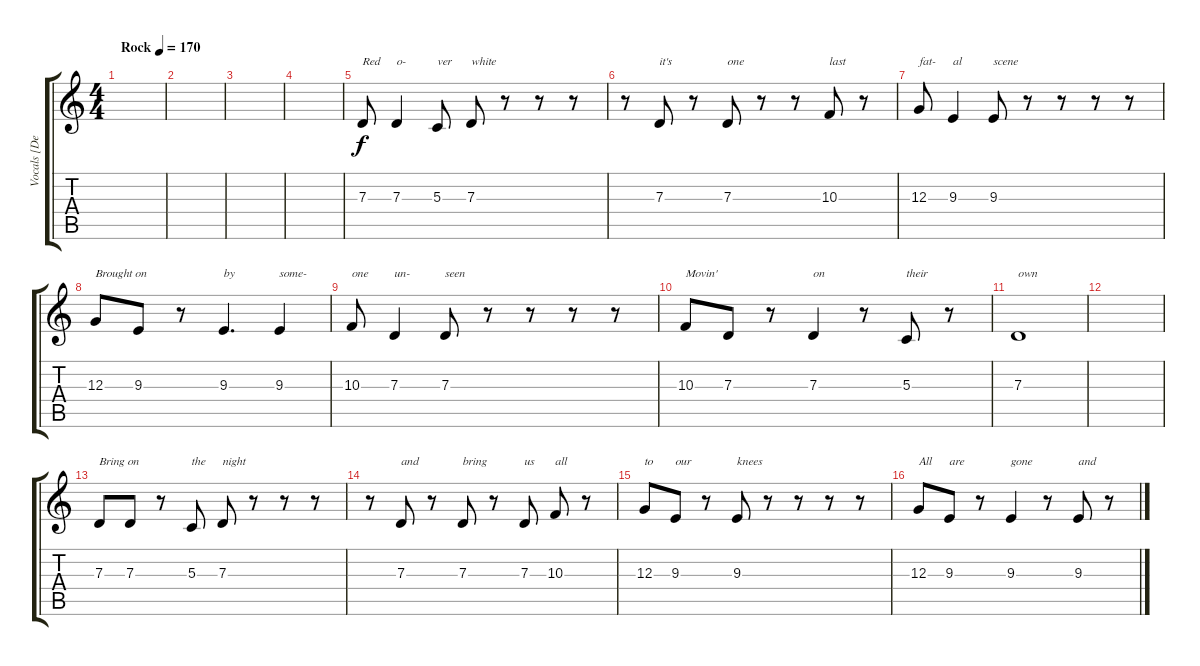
\track ("Vocals [Dexter]" "Vocals [De") {instrument lead5charang}
\staff {score tabs}
\tuning (E4 B3 G3 D3 A2 E2) {hide}
\ts (4 4)
\tempo (170 "Rock")
\clef g2
\ks c
|
|
|
|
7.3.8{txt "Red"} 7.3.4{txt "o-"} 5.3.8{txt "ver"} 7.3.8{txt "white"} r.8 r.8 r.8 |
r.8 7.3.8{txt "it's"} r.8 7.3.8{txt "one"} r.8 r.8 10.3.8{txt "last"} r.8 |
12.3.8{txt "fat-"} 9.3.4{txt "al"} 9.3.8{txt "scene"} r.8 r.8 r.8 r.8 |
12.3.8{txt "Brought on"} 9.3.8 r.8 9.3.4{d txt "by"} 9.3.4{txt "some-"} |
10.3.8{txt "one"} 7.3.4{txt "un-"} 7.3.8{txt "seen"} r.8 r.8 r.8 r.8 |
10.3.8{txt "Movin'"} 7.3.8 r.8 7.3.4{txt "on"} r.8 5.3.8{txt "their"} r.8 |
7.3.1{txt "own"} |
|
7.3.8{txt "Bring on"} 7.3.8 r.8 5.3.8{txt "the"} 7.3.8{txt "night"} r.8 r.8 r.8 |
r.8 7.3.8{txt "and"} r.8 7.3.8{txt "bring"} r.8 7.3.8{txt "us"} 10.3.8{txt "all"} r.8 |
12.3.8{txt "to"} 9.3.8{txt "our"} r.8 9.3.8{txt "knees"} r.8 r.8 r.8 r.8 |
12.3.8{txt "All"} 9.3.8{txt "are"} r.8 9.3.4{txt "gone"} r.8 9.3.8{txt "and"} r.8
